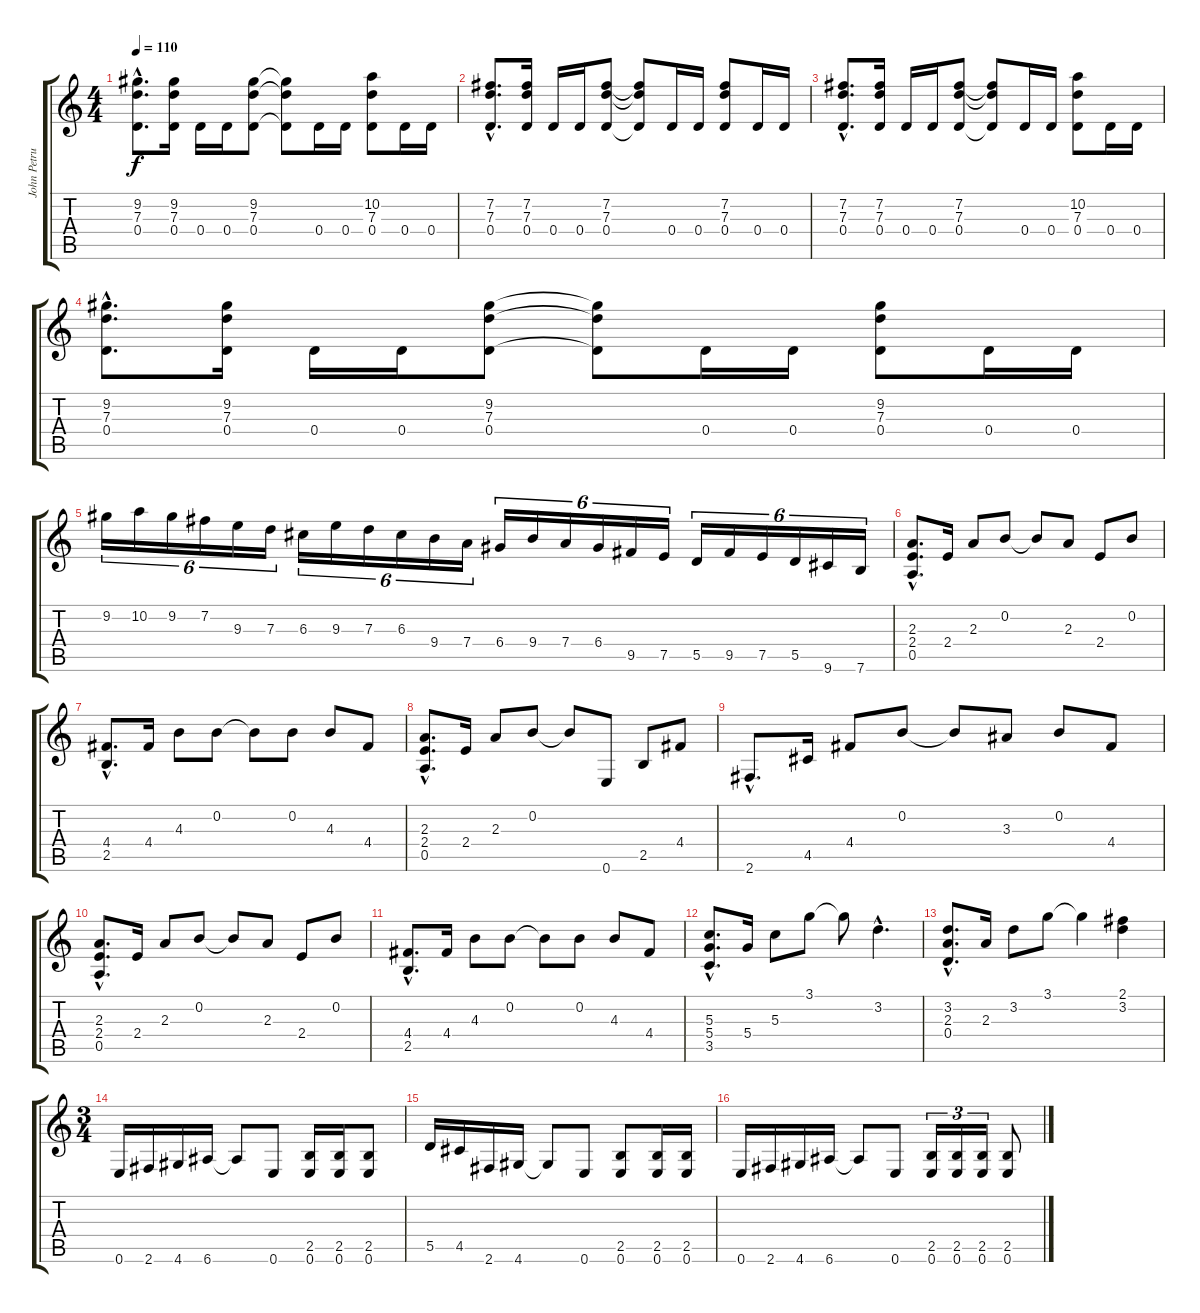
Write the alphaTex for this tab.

\track ("John Petrucci - Guitar" "John Petru") {instrument distortionguitar}
\staff {score tabs}
\tuning (E4 B3 G3 D3 A2 E2) {hide}
\ts (4 4)
\tempo 110
\clef g2
\ks c
(9.2{hac} 7.3{hac} 0.4{hac}).8{d dy f} (9.2 7.3 0.4).16 0.4.16 0.4.16 (9.2 7.3 0.4).8 (9.2{t} 7.3{t} 0.4{t}).8 0.4.16 0.4.16 (10.2 7.3 0.4).8 0.4.16 0.4.16 |
(7.2{hac} 7.3{hac} 0.4{hac}).8{d} (7.2 7.3 0.4).16 0.4.16 0.4.16 (7.2 7.3 0.4).8 (7.2{t} 7.3{t} 0.4{t}).8 0.4.16 0.4.16 (7.2 7.3 0.4).8 0.4.16 0.4.16 |
(7.2{hac} 7.3{hac} 0.4{hac}).8{d} (7.2 7.3 0.4).16 0.4.16 0.4.16 (7.2 7.3 0.4).8 (7.2{t} 7.3{t} 0.4{t}).8 0.4.16 0.4.16 (10.2 7.3 0.4).8 0.4.16 0.4.16 |
(9.2{hac} 7.3{hac} 0.4{hac}).8{d} (9.2 7.3 0.4).16 0.4.16 0.4.16 (9.2 7.3 0.4).8 (9.2{t} 7.3{t} 0.4{t}).8 0.4.16 0.4.16 (9.2 7.3 0.4).8 0.4.16 0.4.16 |
9.2.16{tu (6 4)} 10.2.16{tu (6 4)} 9.2.16{tu (6 4)} 7.2.16{tu (6 4)} 9.3.16{tu (6 4)} 7.3.16{tu (6 4)} 6.3.16{tu (6 4)} 9.3.16{tu (6 4)} 7.3.16{tu (6 4)} 6.3.16{tu (6 4)} 9.4.16{tu (6 4)} 7.4.16{tu (6 4)} 6.4.16{tu (6 4)} 9.4.16{tu (6 4)} 7.4.16{tu (6 4)} 6.4.16{tu (6 4)} 9.5.16{tu (6 4)} 7.5.16{tu (6 4)} 5.5.16{tu (6 4)} 9.5.16{tu (6 4)} 7.5.16{tu (6 4)} 5.5.16{tu (6 4)} 9.6.16{tu (6 4)} 7.6.16{tu (6 4)} |
(2.3{hac} 2.4{hac} 0.5{hac}).8{d volume 9} 2.4.16 2.3.8 0.2.8 0.2{t}.8 2.3.8 2.4.8 0.2.8 |
(4.4{hac} 2.5{hac}).8{d} 4.4.16 4.3.8 0.2.8 0.2{t}.8 0.2.8 4.3.8 4.4.8 |
(2.3{hac} 2.4{hac} 0.5{hac}).8{d} 2.4.16 2.3.8 0.2.8 0.2{t}.8 0.6.8 2.5.8 4.4.8 |
2.6{hac}.8{d} 4.5.16 4.4.8 0.2.8 0.2{t}.8 3.3.8 0.2.8 4.4.8 |
(2.3{hac} 2.4{hac} 0.5{hac}).8{d} 2.4.16 2.3.8 0.2.8 0.2{t}.8 2.3.8 2.4.8 0.2.8 |
(4.4{hac} 2.5{hac}).8{d} 4.4.16 4.3.8 0.2.8 0.2{t}.8 0.2.8 4.3.8 4.4.8 |
(5.3{hac} 5.4{hac} 3.5{hac}).8{d} 5.4.16 5.3.8 3.1.8 3.1{t}.8 3.2{hac}.4{d} |
(3.2{hac} 2.3{hac} 0.4{hac}).8{d} 2.3.16 3.2.8 3.1.8 3.1{t}.4 (2.1 3.2).4 |
\ts (3 4)
0.6.16{volume 16} 2.6.16 4.6.16 6.6.16 6.6{t}.8 0.6.8 (2.5 0.6).16 (2.5 0.6).16 (2.5 0.6).8 |
5.5.16 4.5.16 2.6.16 4.6.16 4.6{t}.8 0.6.8 (2.5 0.6).8 (2.5 0.6).16 (2.5 0.6).16 |
0.6.16 2.6.16 4.6.16 6.6.16 6.6{t}.8 0.6.8 (2.5 0.6).16{tu (3 2)} (2.5 0.6).16{tu (3 2)} (2.5 0.6).16{tu (3 2)} (2.5 0.6).8
